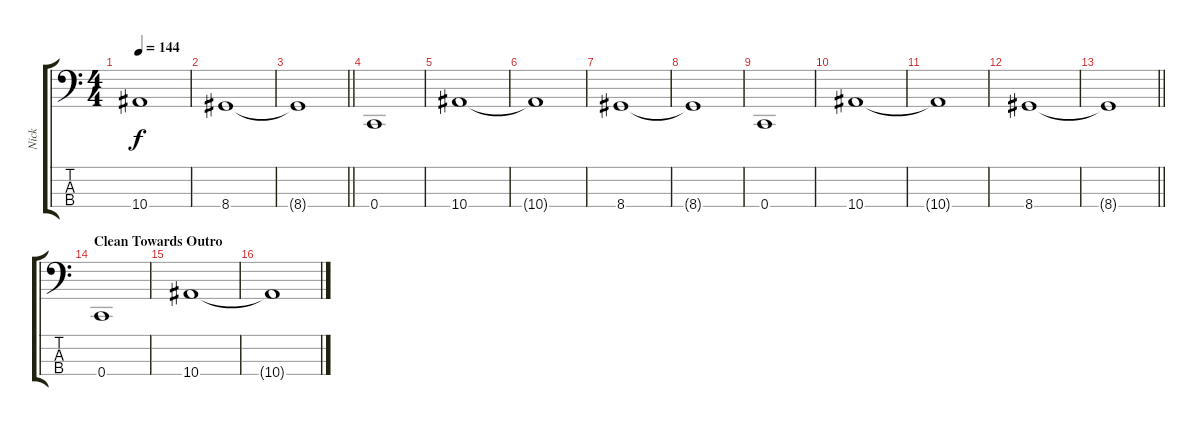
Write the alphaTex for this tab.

\track ("Nick" "Nick") {instrument electricbassfinger}
\staff {score tabs}
\tuning (F2 C2 G1 C1) {hide}
\ts (4 4)
\tempo 144
\clef f4
\ks c
10.4{t}.1{dy f} |
8.4.1 |
\barLineRight lightlight
8.4{t}.1 |
0.4.1 |
10.4.1 |
10.4{t}.1 |
8.4.1 |
8.4{t}.1 |
0.4.1 |
10.4.1 |
10.4{t}.1 |
8.4.1 |
\barLineRight lightlight
8.4{t}.1 |
\section ("" "Clean Towards Outro")
0.4.1 |
10.4.1 |
10.4{t}.1
